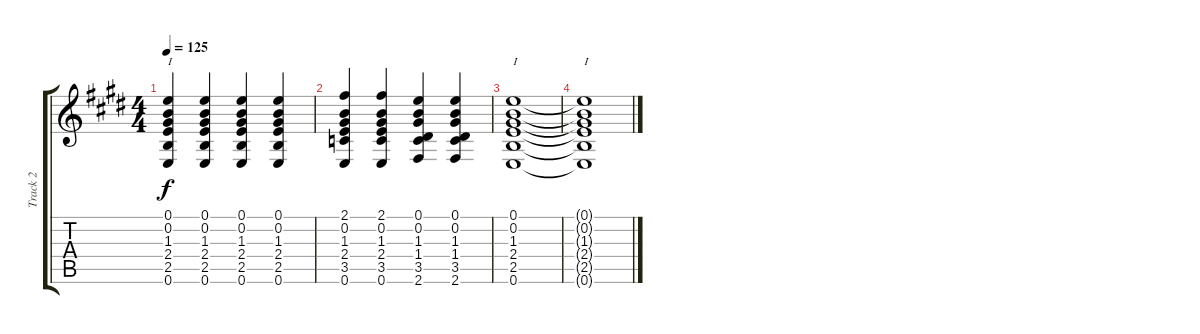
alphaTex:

\track ("Track 2" "Track 2") {instrument electricguitarjazz}
\staff {score tabs}
\tuning (E4 B3 G3 D3 A2 E2) {hide}
\ts (4 4)
\tempo 125
\clef g2
\ks e
(0.1 0.2 1.3 2.4 2.5 0.6).4{txt "I" dy f} (0.1 0.2 1.3 2.4 2.5 0.6).4 (0.1 0.2 1.3 2.4 2.5 0.6).4 (0.1 0.2 1.3 2.4 2.5 0.6).4 |
(2.1 0.2 1.3 2.4 3.5 0.6).4 (2.1 0.2 1.3 2.4 3.5 0.6).4 (0.1 0.2 1.3 1.4 3.5 2.6).4 (0.1 0.2 1.3 1.4 3.5 2.6).4 |
(0.1 0.2 1.3 2.4 2.5 0.6).1{txt "I"} |
(0.1{t} 0.2{t} 1.3{t} 2.4{t} 2.5{t} 0.6{t}).1{txt "I"}
